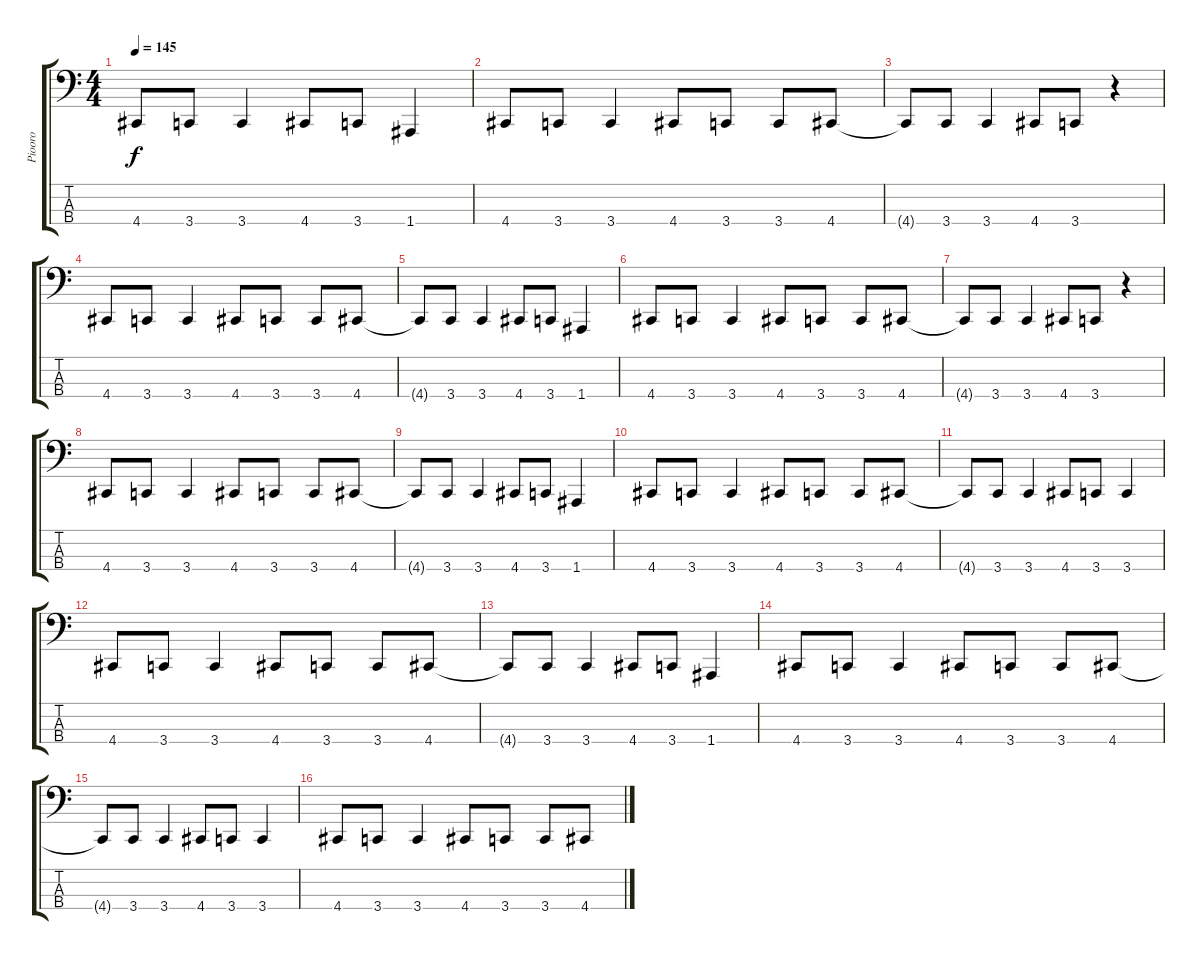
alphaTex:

\track ("Piooro" "Piooro") {instrument electricbassfinger}
\staff {score tabs}
\tuning (D2 A1 E1 A0) {hide}
\ts (4 4)
\tempo 145
\clef f4
\ks c
4.4{t}.8{dy f} 3.4.8 3.4.4 4.4.8 3.4.8 1.4.4 |
4.4.8 3.4.8 3.4.4 4.4.8 3.4.8 3.4.8 4.4.8 |
4.4{t}.8 3.4.8 3.4.4 4.4.8 3.4.8 r.4 |
4.4.8 3.4.8 3.4.4 4.4.8 3.4.8 3.4.8 4.4.8 |
4.4{t}.8 3.4.8 3.4.4 4.4.8 3.4.8 1.4.4 |
4.4.8 3.4.8 3.4.4 4.4.8 3.4.8 3.4.8 4.4.8 |
4.4{t}.8 3.4.8 3.4.4 4.4.8 3.4.8 r.4 |
4.4.8 3.4.8 3.4.4 4.4.8 3.4.8 3.4.8 4.4.8 |
4.4{t}.8 3.4.8 3.4.4 4.4.8 3.4.8 1.4.4 |
4.4.8 3.4.8 3.4.4 4.4.8 3.4.8 3.4.8 4.4.8 |
4.4{t}.8 3.4.8 3.4.4 4.4.8 3.4.8 3.4.4 |
4.4.8 3.4.8 3.4.4 4.4.8 3.4.8 3.4.8 4.4.8 |
4.4{t}.8 3.4.8 3.4.4 4.4.8 3.4.8 1.4.4 |
4.4.8 3.4.8 3.4.4 4.4.8 3.4.8 3.4.8 4.4.8 |
4.4{t}.8 3.4.8 3.4.4 4.4.8 3.4.8 3.4.4 |
4.4.8 3.4.8 3.4.4 4.4.8 3.4.8 3.4.8 4.4.8
